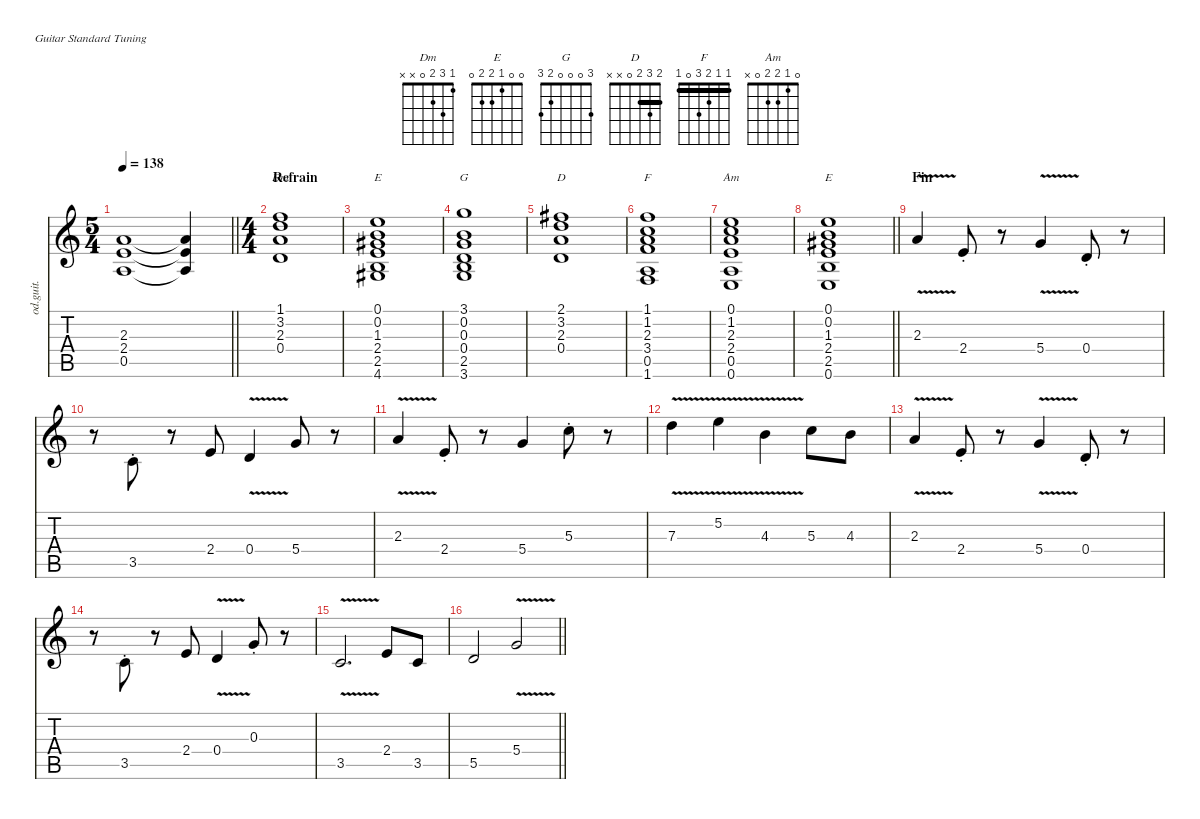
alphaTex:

\defaultSystemsLayout 4
\hideDynamics
\bracketExtendMode nobrackets
\track ("Hichem" "od.guit.") {instrument overdrivenguitar}
\staff {score tabs}
\tuning (E4 B3 G3 D3 A2 E2)
\chord ("Dm" 1 3 2 0 x x)
\chord ("E" 0 0 1 2 2 0)
\chord ("G" 3 0 0 0 2 3)
\chord ("D" 2 3 2 0 x x) {barre 2}
\chord ("F" 1 1 2 3 0 1) {barre 1}
\chord ("Am" 0 1 2 2 0 x)
\ts (5 4)
\tempo 138
\clef g2
\barLineRight lightlight
\ks aminor
(0.5 2.4 2.3).1{dy f beam Up} (0.5{t} 2.4{t} 2.3{t}).4{beam Up} |
\ts (4 4)
\beaming (8 2 2 2 2)
\section ("" "Refrain")
(1.1 3.2 2.3 0.4).1{ch "Dm" dy mp beam Up} |
(0.1 0.2 1.3{acc #} 2.4 2.5 4.6{acc #}).1{ch "E" beam Up} |
(3.1 0.2 0.3 0.4 2.5 3.6).1{ch "G" beam Up} |
(2.1{acc #} 3.2 2.3 0.4).1{ch "D" beam Up} |
(1.1 1.2 2.3 3.4 0.5 1.6).1{ch "F" beam Up} |
(0.1 1.2 2.3 2.4 0.5 0.6).1{ch "Am" beam Up} |
\barLineRight lightlight
(0.1 0.2 1.3{acc #} 2.4 2.5 0.6).1{ch "E" beam Up} |
\section ("" "Fin")
2.3{v}.4{dy f beam Up} 2.4{st}.8{beam Up} r.8{beam Up} 5.4{v}.4{beam Up} 0.4{st}.8{beam Up} r.8{beam Up} |
r.8{beam Down} 3.5{st}.8{beam Up} r.8{beam Up} 2.4.8{beam Up} 0.4{v}.4{beam Up} 5.4.8{beam Up} r.8{beam Up} |
2.3{v}.4{beam Up} 2.4{st}.8{beam Up} r.8{beam Up} 5.4.4{beam Up} 5.3{st}.8{beam Down} r.8{beam Down} |
7.3{v}.4{beam Down} 5.2{v}.4{beam Down} 4.3{v}.4{beam Down} 5.3.8{beam Down} 4.3.8{beam Down} |
2.3{v}.4{beam Up} 2.4{st}.8{beam Up} r.8{beam Up} 5.4{v}.4{beam Up} 0.4{st}.8{beam Up} r.8{beam Up} |
r.8{beam Down} 3.5{st}.8{beam Up} r.8{beam Up} 2.4.8{beam Up} 0.4{v}.4{beam Up} 0.3{st}.8{beam Up} r.8{beam Up} |
3.5{v}.2{d beam Up} 2.4.8{beam Up} 3.5.8{beam Up} |
\barLineRight lightlight
5.5.2{beam Up} 5.4{v}.2{beam Up}
